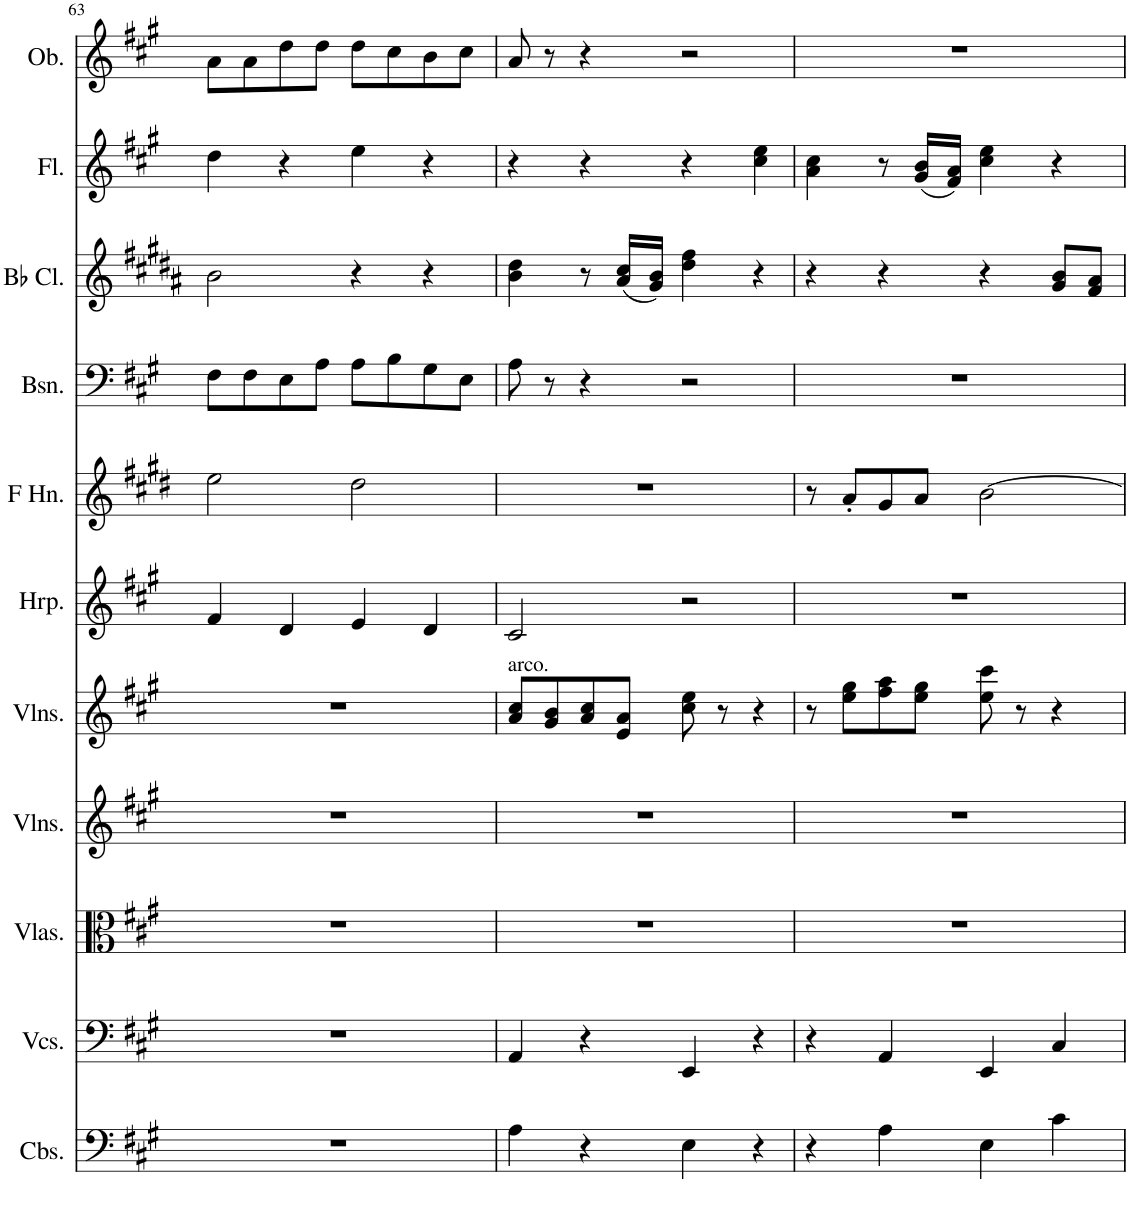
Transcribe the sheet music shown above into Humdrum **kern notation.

**kern	**kern	**kern	**kern	**kern	**kern	**kern	**kern	**kern	**kern	**kern
*part11	*part10	*part9	*part8	*part7	*part6	*part5	*part4	*part3	*part2	*part1
*staff11	*staff10	*staff9	*staff8	*staff7	*staff6	*staff5	*staff4	*staff3	*staff2	*staff1
*I"Contrabasses	*I"Violoncellos	*I"Violas	*I"Violins	*I"Violins	*I"Harp	*I"Horn in F	*I"Bassoon	*I"Bb Clarinet	*I"Flute	*I"Oboe
*I'Cbs.	*I'Vcs.	*I'Vlas.	*I'Vlns.	*I'Vlns.	*I'Hrp.	*	*I'Bsn.	*I'Bb Cl.	*I'Fl.	*I'Ob.
!!LO:PB:g=z
*clefF4	*clefF4	*clefC3	*clefG2	*clefG2	*clefG2	*clefG2	*clefF4	*clefG2	*clefG2	*clefG2
*Trd7c12	*	*	*	*	*	*Trd4c7	*	*Trd1c2	*	*
*k[f#c#g#]	*k[f#c#g#]	*k[f#c#g#]	*k[f#c#g#]	*k[f#c#g#]	*k[f#c#g#]	*k[f#c#g#d#]	*k[f#c#g#]	*k[f#c#g#d#a#]	*k[f#c#g#]	*k[f#c#g#]
*M4/4	*M4/4	*M4/4	*M4/4	*M4/4	*M4/4	*M4/4	*M4/4	*M4/4	*M4/4	*M4/4
=63	=63	=63	=63	=63	=63	=63	=63	=63	=63	=63
1r	1r	1r	1r	1r	4f#/	2ee\	8F#\L	2b\	4dd\	8a\L
.	.	.	.	.	.	.	8F#\	.	.	8a\
.	.	.	.	.	4d/	.	8E\	.	4r	8dd\
.	.	.	.	.	.	.	8A\J	.	.	8dd\J
.	.	.	.	.	4e/	2dd#\	8A\L	4r	4ee\	8dd\L
.	.	.	.	.	.	.	8B\	.	.	8cc#\
.	.	.	.	.	4d/	.	8G#\	4r	4r	8b\
.	.	.	.	.	.	.	8E\J	.	.	8cc#\J
=64	=64	=64	=64	=64	=64	=64	=64	=64	=64	=64
!	!	!	!	!LO:TX:a:t=arco.	!	!	!	!	!	!
4A\	4AA/	1r	1r	8a/ 8cc#/L	2c#/	1r	8A\	4b\ 4dd#\	4r	8a/
.	.	.	.	8g#/ 8b/	.	.	8r	.	.	8r
4r	4r	.	.	8a/ 8cc#/	.	.	4r	8r	4r	4r
.	.	.	.	8e/ 8a/J	.	.	.	(16a#/ 16cc#/LL	.	.
.	.	.	.	.	.	.	.	16g#/ 16b/JJ)	.	.
4E\	4EE/	.	.	8cc#\ 8ee\	2r	.	2r	4dd#\ 4ff#\	4r	2r
.	.	.	.	8r	.	.	.	.	.	.
4r	4r	.	.	4r	.	.	.	4r	4cc#\ 4ee\	.
=65	=65	=65	=65	=65	=65	=65	=65	=65	=65	=65
4r	4r	1r	1r	8r	1r	8r	1r	4r	4a\ 4cc#\	1r
.	.	.	.	8ee\ 8gg#\L	.	8a'/L	.	.	.	.
4A\	4AA/	.	.	8ff#\ 8aa\	.	8g#/	.	4r	8r	.
.	.	.	.	8ee\ 8gg#\J	.	8a/J	.	.	(16g#/ 16b/LL	.
.	.	.	.	.	.	.	.	.	16f#/ 16a/JJ)	.
4E\	4EE/	.	.	8ee\ 8ccc#\	.	[2b\	.	4r	4cc#\ 4ee\	.
.	.	.	.	8r	.	.	.	.	.	.
4c#\	4C#/	.	.	4r	.	.	.	8g#/ 8b/L	4r	.
.	.	.	.	.	.	.	.	8f#/ 8a#/J	.	.
=	=	=	=	=	=	=	=	=	=	=
*-	*-	*-	*-	*-	*-	*-	*-	*-	*-	*-
